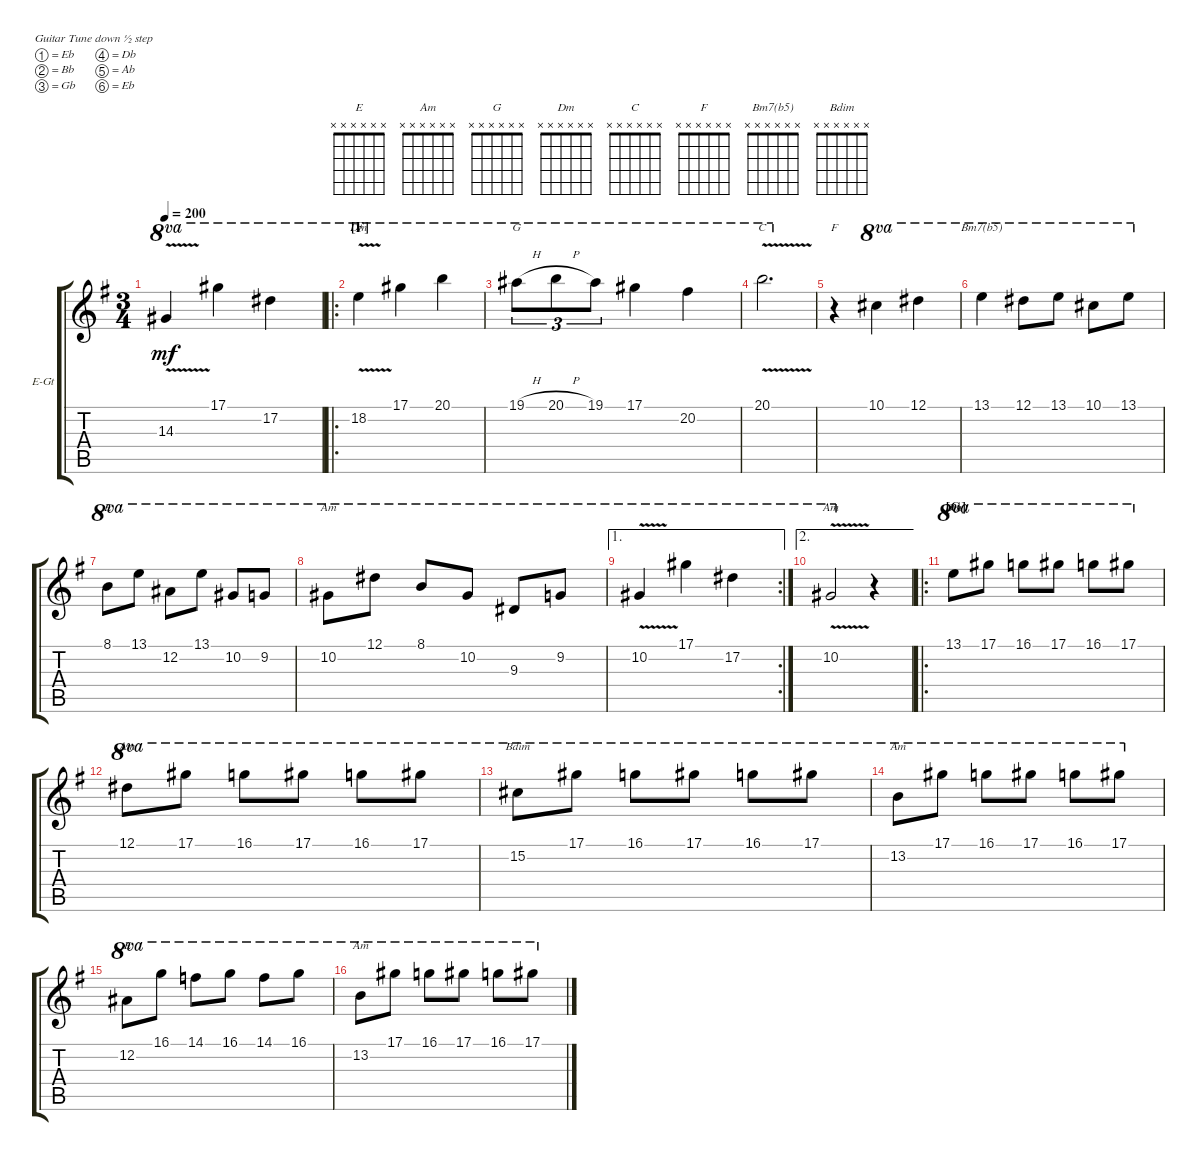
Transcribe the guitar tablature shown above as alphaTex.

\defaultSystemsLayout 4
\bracketExtendMode groupsimilarinstruments
\firstSystemTrackNameOrientation horizontal
\otherSystemsTrackNameOrientation horizontal
\track ("Yngwie Malmsteen" "E-Gt") {multiBarRest instrument distortionguitar}
\staff {score tabs}
\tuning (Eb4 Bb3 Gb3 Db3 Ab2 Eb2)
\chord ("E" x x x x x x)
\chord ("Am" x x x x x x)
\chord ("G" x x x x x x)
\chord ("Dm" x x x x x x)
\chord ("C" x x x x x x)
\chord ("F" x x x x x x)
\chord ("Bm7(b5)" x x x x x x)
\chord ("Bdim" x x x x x x)
\ts (3 4)
\tempo 200
\clef g2
\ks g
14.3{v}.4{ot 8va dy mf} 17.1.4{ot 8va} 17.2.4{ot 8va} |
\ro
\section ("F" "")
18.2{v}.4{ch "Dm" ot 8va} 17.1.4{ot 8va} 20.1.4{ot 8va} |
19.1{h}.8{tu (3 2) ch "G" ot 8va} 20.1{h}.8{tu (3 2) ot 8va} 19.1.8{tu (3 2) ot 8va} 17.1.4{ot 8va} 20.2.4{ot 8va} |
20.1{v}.2{d ch "C" ot 8va} |
r.4{ch "F"} 10.1.4{ot 8va} 12.1.4{ot 8va} |
13.1.4{ch "Bm7(b5)" ot 8va} 12.1.8{ot 8va} 13.1.8{ot 8va} 10.1.8{ot 8va} 13.1.8{ot 8va} |
8.1.8{ch "E" ot 8va} 13.1.8{ot 8va} 12.2.8{ot 8va} 13.1.8{ot 8va} 10.2.8{ot 8va} 9.2.8{ot 8va} |
10.2.8{ch "Am" ot 8va} 12.1.8{ot 8va} 8.1.8{ot 8va} 10.2.8{ot 8va} 9.3.8{ot 8va} 9.2.8{ot 8va} |
\ae 1
\rc 2
10.2{v}.4{ot 8va} 17.1.4{ot 8va} 17.2.4{ot 8va} |
\ae 2
10.2{v}.2{ch "Am" ot 8va} r.4 |
\ro
\section ("G" "")
13.1.8{ch "Dm" ot 8va} 17.1.8{ot 8va} 16.1.8{ot 8va} 17.1.8{ot 8va} 16.1.8{ot 8va} 17.1.8{ot 8va} |
12.1.8{ch "Am" ot 8va} 17.1.8{ot 8va} 16.1.8{ot 8va} 17.1.8{ot 8va} 16.1.8{ot 8va} 17.1.8{ot 8va} |
15.2.8{ch "Bdim" ot 8va} 17.1.8{ot 8va} 16.1.8{ot 8va} 17.1.8{ot 8va} 16.1.8{ot 8va} 17.1.8{ot 8va} |
13.2.8{ch "Am" ot 8va} 17.1.8{ot 8va} 16.1.8{ot 8va} 17.1.8{ot 8va} 16.1.8{ot 8va} 17.1.8{ot 8va} |
12.2.8{ch "E" ot 8va} 16.1.8{ot 8va} 14.1.8{ot 8va} 16.1.8{ot 8va} 14.1.8{ot 8va} 16.1.8{ot 8va} |
13.2.8{ch "Am" ot 8va} 17.1.8{ot 8va} 16.1.8{ot 8va} 17.1.8{ot 8va} 16.1.8{ot 8va} 17.1.8{ot 8va}
